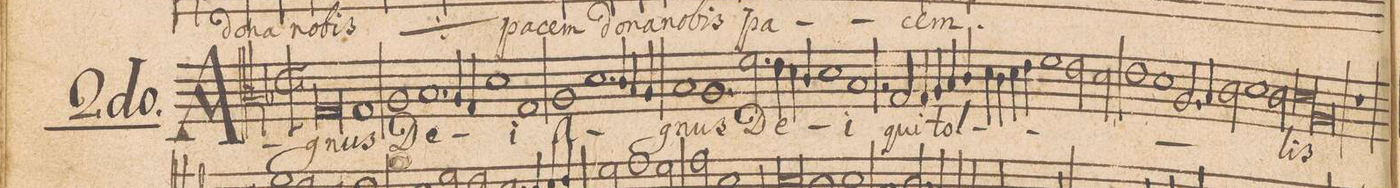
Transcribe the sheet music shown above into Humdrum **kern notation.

**kern	**text
*I"TENOR. 2do.	*
*clefC3	*
*k[b-]	*
*met(C|)	*
*M2/1	*
0G	A-
=68-	=68-
1G	-gnus
1A	De-
=69-	=69-
1.B-	.
4A/	.
4G/	.
=70-	=70-
1d	.
1G	-i
=71-	=71-
1A	A-
1.d	.
=72-	=72-
8c/	.
8B-/	.
4A/	.
1B-	.
=73-	=73-
1.A	-gnus
*2\right	*
2.f\	De-
=74-	=74-
4e\	.
4d\	.
4c/	.
1d	.
=75-	=75-
1B-	-i
2rA	.
2G/	qui
=76-	=76-
4G/	tol-
4A/	.
4B-/	.
4c/	.
4d\	.
4c\	.
4d\	.
4e\	.
=77-	=77-
1f	.
2e\	.
2d\	.
=78-	=78-
1e	.
1d	.
=79-	=79-
2.A/	.
4B-/	.
2c\	.
1d\	.
=80-	=80-
2c\	.
*lig	*
1d	-lis
=81-	=81-
1A	.
*Xlig	*
1r	.
=82-	=82-
*-	*-
